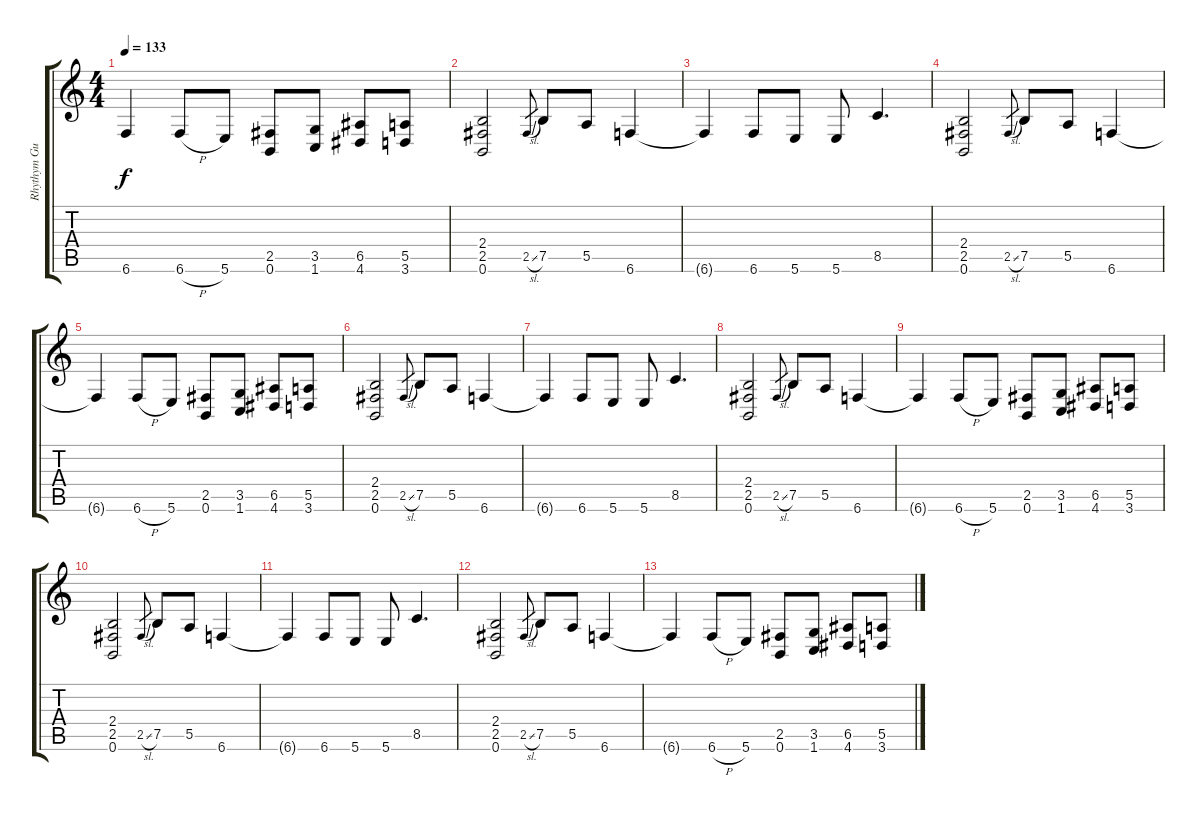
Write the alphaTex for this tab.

\track ("Rhythym Guitar II" "Rhythym Gu") {instrument overdrivenguitar}
\staff {score tabs}
\tuning (B3 Gb3 D3 A2 E2 B1) {hide}
\ts (4 4)
\tempo 133
\clef g2
\ks c
6.6{t}.4{dy f} 6.6{h}.8 5.6.8 (2.5 0.6).8 (3.5 1.6).8 (6.5 4.6).8 (5.5 3.6).8 |
(2.4 2.5 0.6).2 2.5{sl}.8{gr} 7.5.8 5.5.8 6.6.4 |
6.6{t}.4 6.6.8 5.6.8 5.6.8 8.5.4{d} |
(2.4 2.5 0.6).2 2.5{sl}.8{gr} 7.5.8 5.5.8 6.6.4 |
6.6{t}.4 6.6{h}.8 5.6.8 (2.5 0.6).8 (3.5 1.6).8 (6.5 4.6).8 (5.5 3.6).8 |
(2.4 2.5 0.6).2 2.5{sl}.8{gr} 7.5.8 5.5.8 6.6.4 |
6.6{t}.4 6.6.8 5.6.8 5.6.8 8.5.4{d} |
(2.4 2.5 0.6).2 2.5{sl}.8{gr} 7.5.8 5.5.8 6.6.4 |
6.6{t}.4 6.6{h}.8 5.6.8 (2.5 0.6).8 (3.5 1.6).8 (6.5 4.6).8 (5.5 3.6).8 |
(2.4 2.5 0.6).2 2.5{sl}.8{gr} 7.5.8 5.5.8 6.6.4 |
6.6{t}.4 6.6.8 5.6.8 5.6.8 8.5.4{d} |
(2.4 2.5 0.6).2 2.5{sl}.8{gr} 7.5.8 5.5.8 6.6.4 |
6.6{t}.4 6.6{h}.8 5.6.8 (2.5 0.6).8 (3.5 1.6).8 (6.5 4.6).8 (5.5 3.6).8
